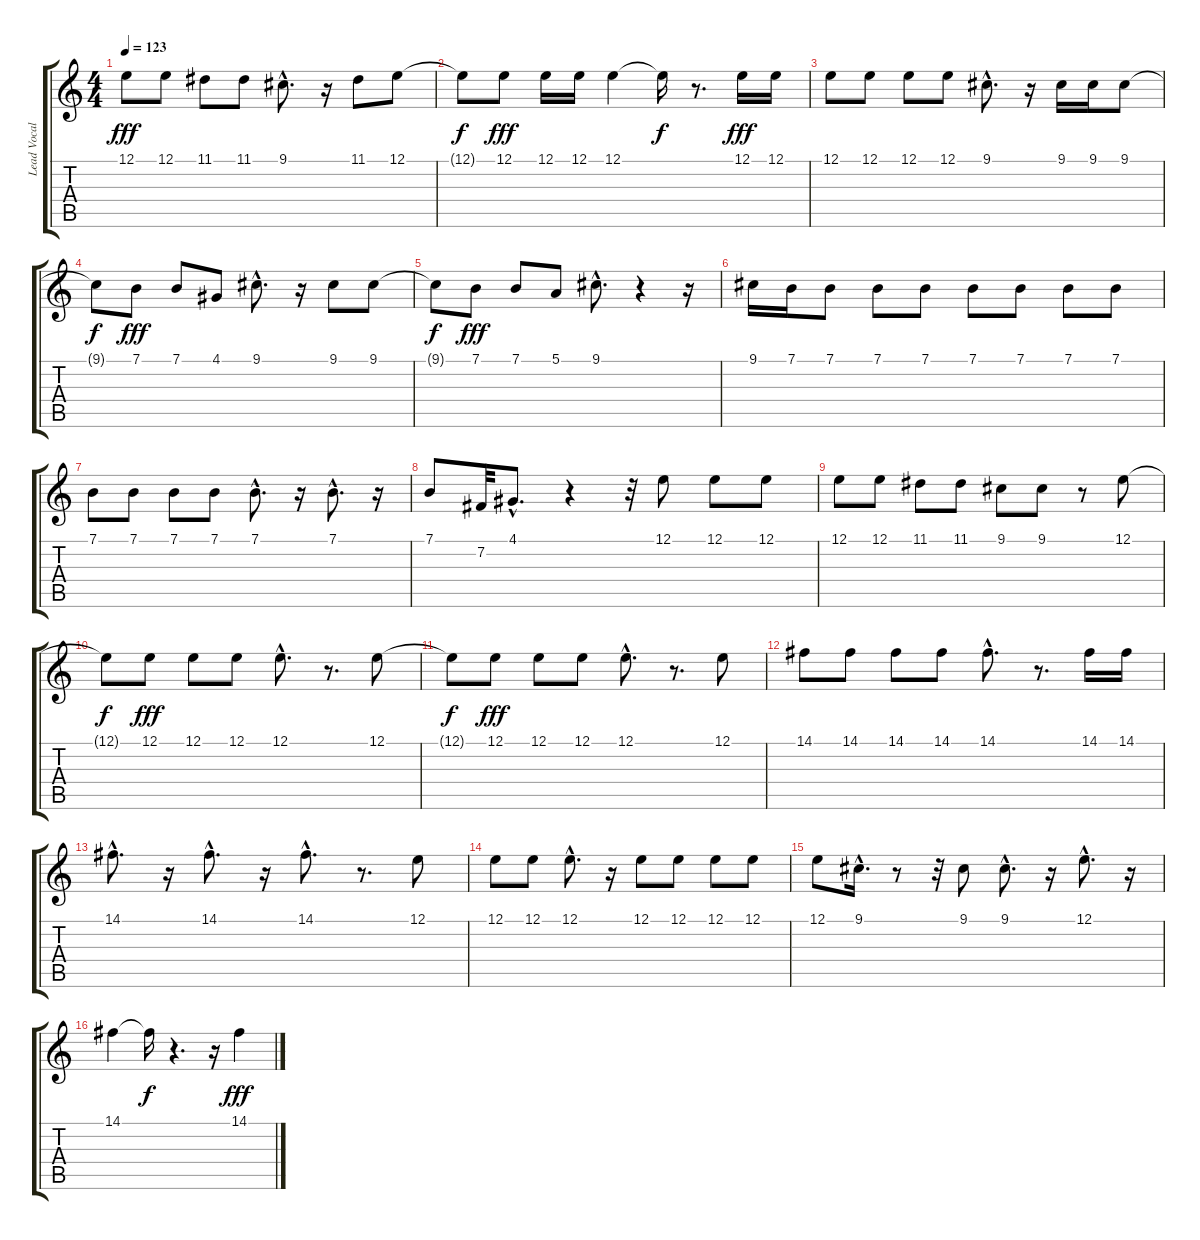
\track ("Lead Vocals" "Lead Vocal") {instrument accordion}
\staff {score tabs}
\tuning (E4 B3 G3 D3 A2 E2) {hide}
\ts (4 4)
\tempo 123
\clef g2
\ks c
12.1.8{dy fff} 12.1.8 11.1.8 11.1.8 9.1{hac}.8{d} r.16 11.1.8 12.1.8 |
12.1{t}.8{dy f} 12.1.8{dy fff} 12.1.16 12.1.16 12.1.4 12.1{t}.16{dy f} r.8{d} 12.1.16{dy fff} 12.1.16 |
12.1.8 12.1.8 12.1.8 12.1.8 9.1{hac}.8{d} r.16 9.1.16 9.1.16 9.1.8 |
9.1{t}.8{dy f} 7.1.8{dy fff} 7.1.8 4.1.8 9.1{hac}.8{d} r.16 9.1.8 9.1.8 |
9.1{t}.8{dy f} 7.1.8{dy fff} 7.1.8 5.1.8 9.1{hac}.8{d} r.4 r.16 |
9.1.16 7.1.16 7.1.8 7.1.8 7.1.8 7.1.8 7.1.8 7.1.8 7.1.8 |
7.1.8 7.1.8 7.1.8 7.1.8 7.1{hac}.8{d} r.16 7.1{hac}.8{d} r.16 |
7.1.8 7.2.32 4.1{hac}.8{d} r.4 r.32 12.1.8 12.1.8 12.1.8 |
12.1.8 12.1.8 11.1.8 11.1.8 9.1.8 9.1.8 r.8 12.1.8 |
12.1{t}.8{dy f} 12.1.8{dy fff} 12.1.8 12.1.8 12.1{hac}.8{d} r.8{d} 12.1.8 |
12.1{t}.8{dy f} 12.1.8{dy fff} 12.1.8 12.1.8 12.1{hac}.8{d} r.8{d} 12.1.8 |
14.1.8 14.1.8 14.1.8 14.1.8 14.1{hac}.8{d} r.8{d} 14.1.16 14.1.16 |
14.1{hac}.8{d} r.16 14.1{hac}.8{d} r.16 14.1{hac}.8{d} r.8{d} 12.1.8 |
12.1.8 12.1.8 12.1{hac}.8{d} r.16 12.1.8 12.1.8 12.1.8 12.1.8 |
12.1.8 9.1{hac}.16{d} r.8 r.32 9.1.8 9.1{hac}.8{d} r.16 12.1{hac}.8{d} r.16 |
14.1.4 14.1{t}.16{dy f} r.4{d} r.16 14.1.4{dy fff}
